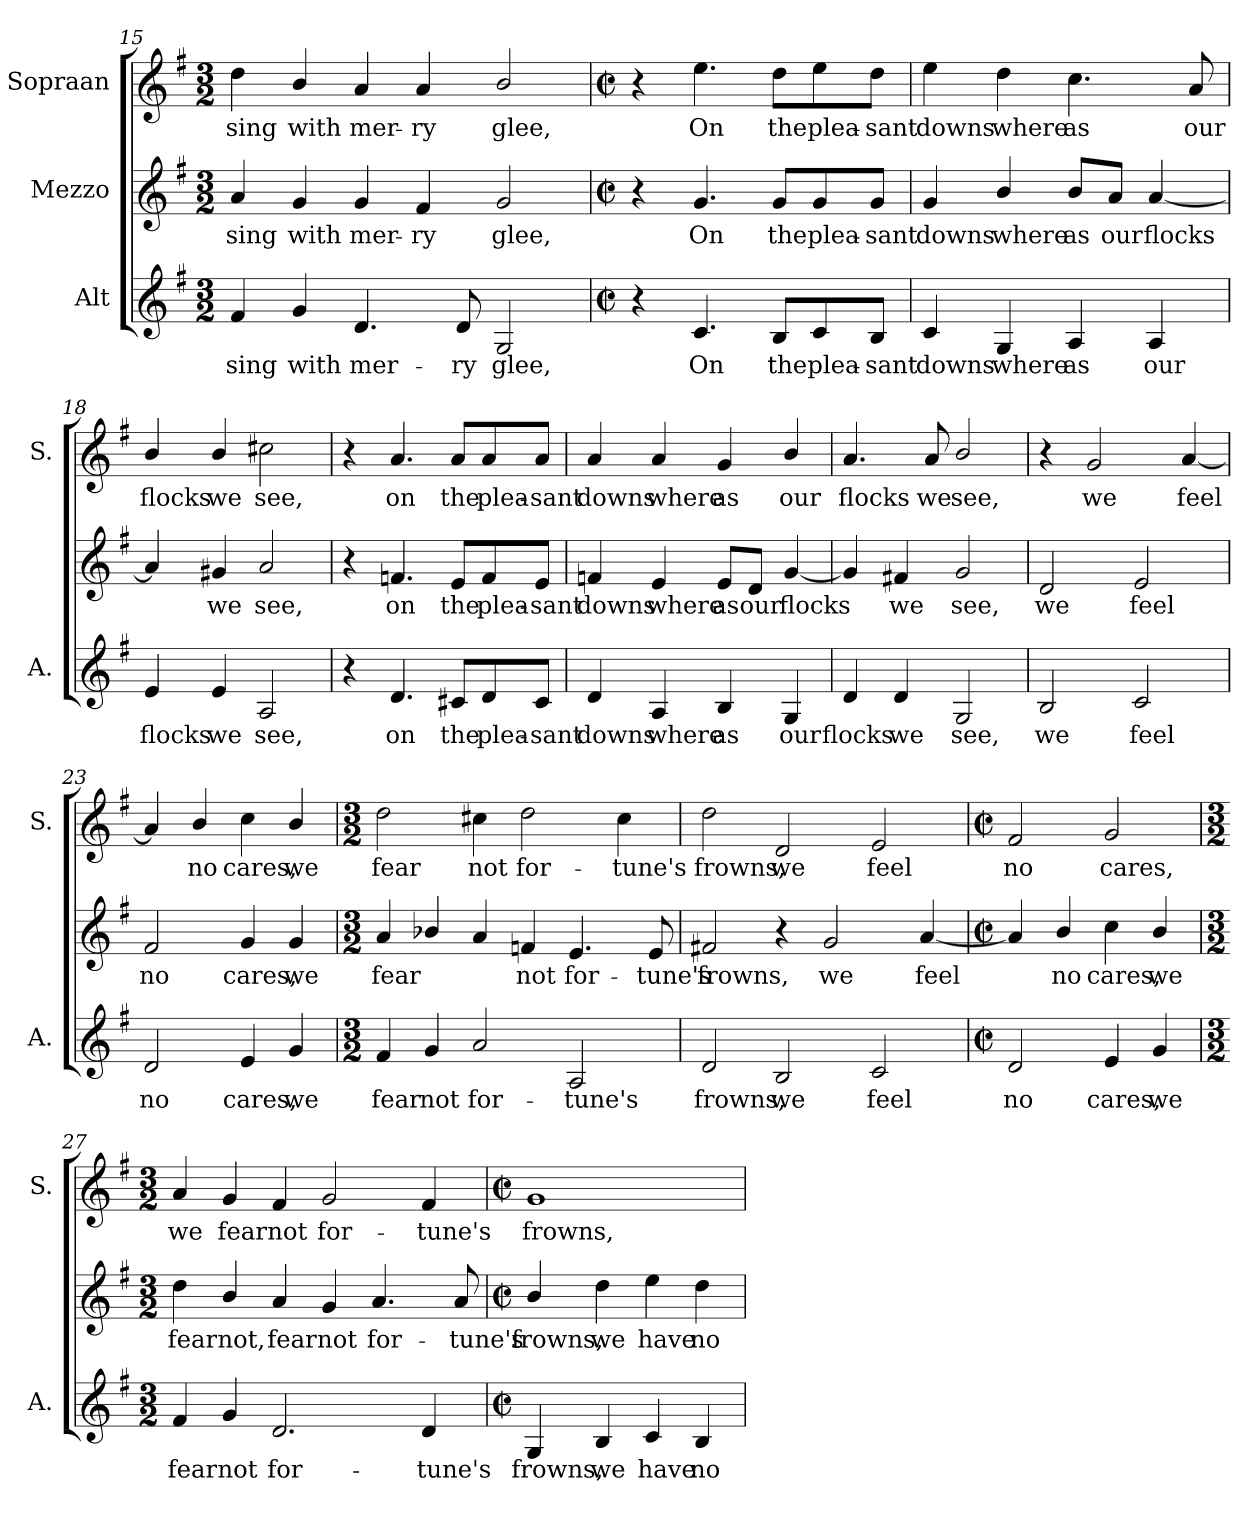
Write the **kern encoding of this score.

**kern	**text	**kern	**text	**kern	**text
*part3	*part3	*part2	*part2	*part1	*part1
*staff3	*staff3	*staff2	*staff2	*staff1	*staff1
*I"Alt	*	*I"Mezzo	*	*I"Sopraan	*
*I'A.	*	*	*	*I'S.	*
*clefG2	*	*clefG2	*	*clefG2	*
*k[f#]	*	*k[f#]	*	*k[f#]	*
*G:	*	*G:	*	*G:	*
*M3/2	*	*M3/2	*	*M3/2	*
=15	=15	=15	=15	=15	=15
!	!LO:LY:b	!	!LO:LY:b	!	!LO:LY:b
4f#/	sing	4a/	sing	4dd\	sing
!	!LO:LY:b	!	!LO:LY:b	!	!LO:LY:b
4g/	with	4g/	with	4b/	with
!	!LO:LY:b	!	!LO:LY:b	!	!LO:LY:b
4.d/	mer-	4g/	mer-	4a/	mer-
!	!	!	!LO:LY:b	!	!LO:LY:b
.	.	4f#/	-ry	4a/	-ry
!	!LO:LY:b	!	!	!	!
8d/	-ry	.	.	.	.
!	!LO:LY:b	!	!LO:LY:b	!	!LO:LY:b
2G/	glee,	2g/	glee,	2b/	glee,
!!LO:LB:g=z
=16	=16	=16	=16	=16	=16
*M2/2	*	*M2/2	*	*M2/2	*
*met(c|)	*	*met(c|)	*	*met(c|)	*
4r	.	4r	.	4r	.
!	!LO:LY:b	!	!LO:LY:b	!	!LO:LY:b
4.c/	On	4.g/	On	4.ee\	On
!	!LO:LY:b	!	!LO:LY:b	!	!LO:LY:b
8B/L	the	8g/L	the	8dd\L	the
!	!LO:LY:b	!	!LO:LY:b	!	!LO:LY:b
8c/	plea-	8g/	plea-	8ee\	plea-
!	!LO:LY:b	!	!LO:LY:b	!	!LO:LY:b
8B/J	-sant	8g/J	-sant	8dd\J	-sant
=17	=17	=17	=17	=17	=17
!	!LO:LY:b	!	!LO:LY:b	!	!LO:LY:b
4c/	downs	4g/	downs	4ee\	downs
!	!LO:LY:b	!	!LO:LY:b	!	!LO:LY:b
4G/	where	4b/	where	4dd\	where
!	!LO:LY:b	!	!LO:LY:b	!	!LO:LY:b
4A/	as	8b/L	as	4.cc\	as
!	!	!	!LO:LY:b	!	!
.	.	8a/J	our	.	.
!	!LO:LY:b	!	!LO:LY:b	!	!
4A/	our	[4a/	flocks	.	.
!	!	!	!	!	!LO:LY:b
.	.	.	.	8a/	our
=18	=18	=18	=18	=18	=18
!	!LO:LY:b	!	!	!	!LO:LY:b
4e/	flocks	4a/]	.	4b/	flocks
!	!LO:LY:b	!	!LO:LY:b	!	!LO:LY:b
4e/	we	4g#X/	we	4b/	we
!	!LO:LY:b	!	!LO:LY:b	!	!LO:LY:b
2A/	see,	2a/	see,	2cc#X\	see,
=19	=19	=19	=19	=19	=19
4r	.	4r	.	4r	.
!	!LO:LY:b	!	!LO:LY:b	!	!LO:LY:b
4.d/	on	4.fn/	on	4.a/	on
!	!LO:LY:b	!	!LO:LY:b	!	!LO:LY:b
8c#X/L	the	8e/L	the	8a/L	the
!	!LO:LY:b	!	!LO:LY:b	!	!LO:LY:b
8d/	plea-	8f/	plea-	8a/	plea-
!	!LO:LY:b	!	!LO:LY:b	!	!LO:LY:b
8c#/J	-sant	8e/J	-sant	8a/J	-sant
=20	=20	=20	=20	=20	=20
!	!LO:LY:b	!	!LO:LY:b	!	!LO:LY:b
4d/	downs	4fn/	downs	4a/	downs
!	!LO:LY:b	!	!LO:LY:b	!	!LO:LY:b
4A/	where	4e/	where	4a/	where
!	!LO:LY:b	!	!LO:LY:b	!	!LO:LY:b
4B/	as	8e/L	as	4g/	as
!	!	!	!LO:LY:b	!	!
.	.	8d/J	our	.	.
!	!LO:LY:b	!	!LO:LY:b	!	!LO:LY:b
4G/	our	[4g/	flocks	4b/	our
!!LO:PB:g=z
=21	=21	=21	=21	=21	=21
!	!LO:LY:b	!	!	!	!LO:LY:b
4d/	flocks	4g/]	.	4.a/	flocks
!	!LO:LY:b	!	!LO:LY:b	!	!
4d/	we	4f#X/	we	.	.
!	!	!	!	!	!LO:LY:b
.	.	.	.	8a/	we
!	!LO:LY:b	!	!LO:LY:b	!	!LO:LY:b
2G/	see,	2g/	see,	2b/	see,
=22	=22	=22	=22	=22	=22
!	!LO:LY:b	!	!LO:LY:b	!	!
2B/	we	2d/	we	4r	.
!	!	!	!	!	!LO:LY:b
.	.	.	.	2g/	we
!	!LO:LY:b	!	!LO:LY:b	!	!
2c/	feel	2e/	feel	.	.
!	!	!	!	!	!LO:LY:b
.	.	.	.	[4a/	feel
=23	=23	=23	=23	=23	=23
!	!LO:LY:b	!	!LO:LY:b	!	!
2d/	no	2f#/	no	4a/]	.
!	!	!	!	!	!LO:LY:b
.	.	.	.	4b/	no
!	!LO:LY:b	!	!LO:LY:b	!	!LO:LY:b
4e/	cares,	4g/	cares,	4cc\	cares,
!	!LO:LY:b	!	!LO:LY:b	!	!LO:LY:b
4g/	we	4g/	we	4b/	we
=24	=24	=24	=24	=24	=24
*M3/2	*	*M3/2	*	*M3/2	*
!	!LO:LY:b	!	!LO:LY:b	!	!LO:LY:b
4f#/	fear	4a/	fear	2dd\	fear
!	!LO:LY:b	!	!	!	!
4g/	not	4b-X/	.	.	.
!	!LO:LY:b	!	!	!	!LO:LY:b
2a/	for-	4a/	.	4cc#X\	not
!	!	!	!LO:LY:b	!	!LO:LY:b
.	.	4fn/	not	2dd\	for-
!	!LO:LY:b	!	!LO:LY:b	!	!
2A/	-tune's	4.e/	for-	.	.
!	!	!	!	!	!LO:LY:b
.	.	.	.	4cc#\	-tune's
!	!	!	!LO:LY:b	!	!
.	.	8e/	-tune's	.	.
=25	=25	=25	=25	=25	=25
!	!LO:LY:b	!	!LO:LY:b	!	!LO:LY:b
2d/	frowns,	2f#X/	frowns,	2dd\	frowns,
!	!LO:LY:b	!	!	!	!LO:LY:b
2B/	we	4r	.	2d/	we
!	!	!	!LO:LY:b	!	!
.	.	2g/	we	.	.
!	!LO:LY:b	!	!	!	!LO:LY:b
2c/	feel	.	.	2e/	feel
!	!	!	!LO:LY:b	!	!
.	.	[4a/	feel	.	.
=26	=26	=26	=26	=26	=26
*M2/2	*	*M2/2	*	*M2/2	*
*met(c|)	*	*met(c|)	*	*met(c|)	*
!	!LO:LY:b	!	!	!	!LO:LY:b
2d/	no	4a/]	.	2f#/	no
!	!	!	!LO:LY:b	!	!
.	.	4b/	no	.	.
!	!LO:LY:b	!	!LO:LY:b	!	!LO:LY:b
4e/	cares,	4cc\	cares,	2g/	cares,
!	!LO:LY:b	!	!LO:LY:b	!	!
4g/	we	4b/	we	.	.
!!LO:LB:g=z
=27	=27	=27	=27	=27	=27
*M3/2	*	*M3/2	*	*M3/2	*
!	!LO:LY:b	!	!LO:LY:b	!	!LO:LY:b
4f#/	fear	4dd\	fear	4a/	we
!	!LO:LY:b	!	!LO:LY:b	!	!LO:LY:b
4g/	not	4b/	not,	4g/	fear
!	!LO:LY:b	!	!LO:LY:b	!	!LO:LY:b
2.d/	for-	4a/	fear	4f#/	not
!	!	!	!LO:LY:b	!	!LO:LY:b
.	.	4g/	not	2g/	for-
!	!	!	!LO:LY:b	!	!
.	.	4.a/	for-	.	.
!	!LO:LY:b	!	!	!	!LO:LY:b
4d/	-tune's	.	.	4f#/	-tune's
!	!	!	!LO:LY:b	!	!
.	.	8a/	-tune's	.	.
=28	=28	=28	=28	=28	=28
*M2/2	*	*M2/2	*	*M2/2	*
*met(c|)	*	*met(c|)	*	*met(c|)	*
!	!LO:LY:b	!	!LO:LY:b	!	!LO:LY:b
4G/	frowns,	4b/	frowns,	1g	frowns,
!	!LO:LY:b	!	!LO:LY:b	!	!
4B/	we	4dd\	we	.	.
!	!LO:LY:b	!	!LO:LY:b	!	!
4c/	have	4ee\	have	.	.
!	!LO:LY:b	!	!LO:LY:b	!	!
4B/	no	4dd\	no	.	.
=	=	=	=	=	=
*-	*-	*-	*-	*-	*-
